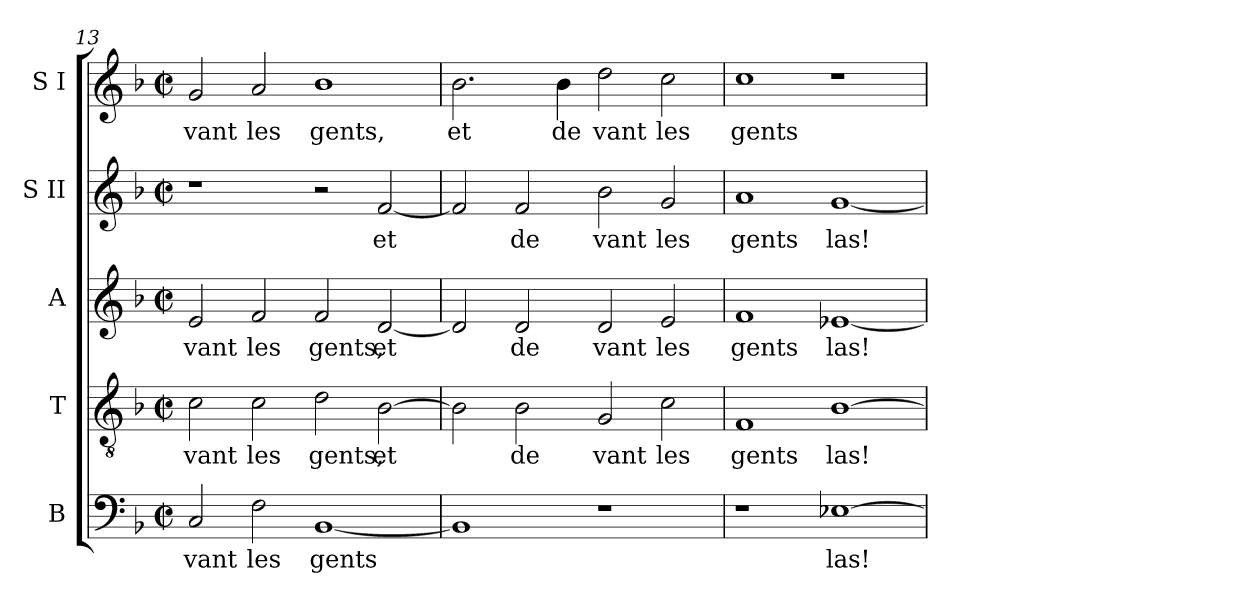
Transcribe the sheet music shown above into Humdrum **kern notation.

**kern	**text	**kern	**text	**kern	**text	**kern	**text	**kern	**text
*part5	*part5	*part4	*part4	*part3	*part3	*part2	*part2	*part1	*part1
*staff5	*staff5	*staff4	*staff4	*staff3	*staff3	*staff2	*staff2	*staff1	*staff1
*I"B	*	*I"T	*	*I"A	*	*I"S II	*	*I"S I	*
*clefF4	*	*clefGv2	*	*clefG2	*	*clefG2	*	*clefG2	*
*k[b-]	*	*k[b-]	*	*k[b-]	*	*k[b-]	*	*k[b-]	*
*F:	*	*F:	*	*F:	*	*F:	*	*F:	*
*M2/2	*	*M2/2	*	*M2/2	*	*M2/2	*	*M2/2	*
*met(c|)	*	*met(c|)	*	*met(c|)	*	*met(c|)	*	*met(c|)	*
=13	=13	=13	=13	=13	=13	=13	=13	=13	=13
!	!LO:LY:b:cj	!	!LO:LY:b:cj	!	!LO:LY:b:cj	!	!	!	!LO:LY:b:cj
2C/	vant	2c\	vant	2e/	vant	1r	.	2g/	vant
!	!LO:LY:b:cj	!	!LO:LY:b:cj	!	!LO:LY:b:cj	!	!	!	!LO:LY:b:cj
2F\	les	2c\	les	2f/	les	.	.	2a/	les
!	!LO:LY:b	!	!LO:LY:b:cj	!	!LO:LY:b:cj	!	!	!	!LO:LY:b:cj
[<1BB-	gents	2d\	gents,	2f/	gents,	2r	.	1b-	gents,
!	!	!	!LO:LY:b:cj	!	!LO:LY:b:cj	!	!LO:LY:b:cj	!	!
.	.	[>2B-\	et	[<2d/	et	[<2f/	et	.	.
=14	=14	=14	=14	=14	=14	=14	=14	=14	=14
!	!	!	!	!	!	!	!	!	!LO:LY:b:cj
1BB-]	.	2B-\]	.	2d/]	.	2f/]	.	2.b-\	et
!	!	!	!LO:LY:b:cj	!	!LO:LY:b:cj	!	!LO:LY:b:cj	!	!
.	.	2B-\	de	2d/	de	2f/	de	.	.
!	!	!	!	!	!	!	!	!	!LO:LY:b:cj
.	.	.	.	.	.	.	.	4b-\	de
!	!	!	!LO:LY:b:cj	!	!LO:LY:b:cj	!	!LO:LY:b:cj	!	!LO:LY:b:cj
1r	.	2G/	vant	2d/	vant	2b-\	vant	2dd\	vant
!	!	!	!LO:LY:b:cj	!	!LO:LY:b:cj	!	!LO:LY:b:cj	!	!LO:LY:b:cj
.	.	2c\	les	2e/	les	2g/	les	2cc\	les
!!LO:PB:g=z
=15	=15	=15	=15	=15	=15	=15	=15	=15	=15
!	!	!	!LO:LY:b:cj	!	!LO:LY:b:cj	!	!LO:LY:b:cj	!	!LO:LY:b:cj
1r	.	1F	gents	1f	gents	1a	gents	1cc	gents
!	!LO:LY:b:cj	!	!LO:LY:b:cj	!	!LO:LY:b:cj	!	!LO:LY:b:cj	!	!
[>1E-X	las!	[>1B-	las!	[<1e-X	las!	[<1g	las!	1r	.
=	=	=	=	=	=	=	=	=	=
*-	*-	*-	*-	*-	*-	*-	*-	*-	*-
